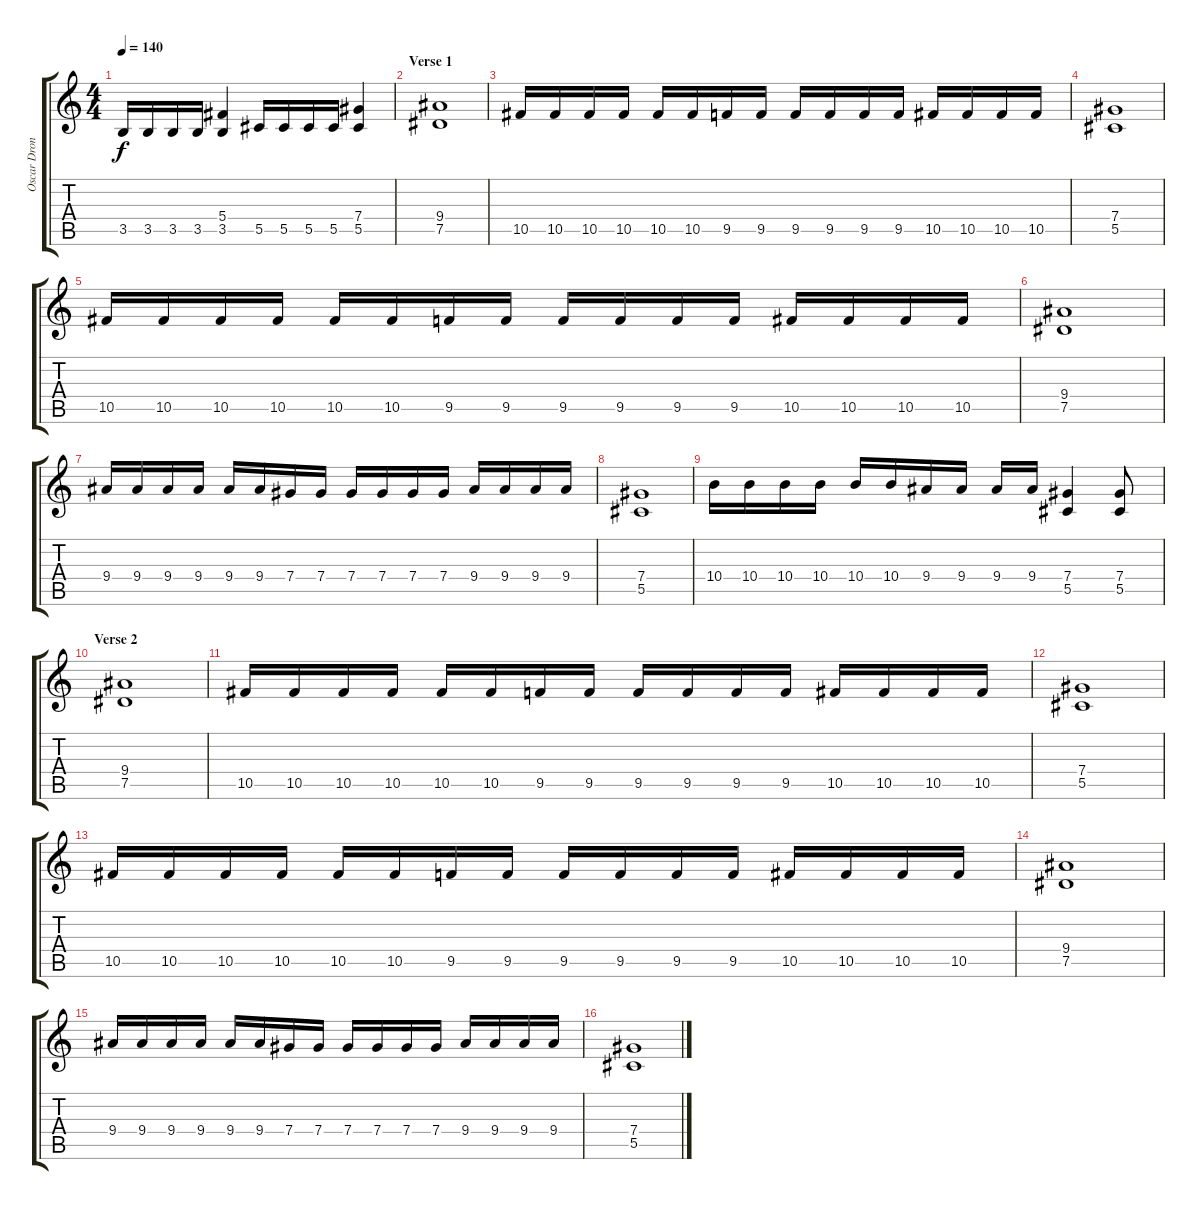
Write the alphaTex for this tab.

\track ("Oscar Dronjak :: Guitar 2" "Oscar Dron") {instrument distortionguitar}
\staff {score tabs}
\tuning (Eb4 Bb3 Gb3 Db3 Ab2 Eb2) {hide}
\ts (4 4)
\tempo 140
\clef g2
\ks c
3.5.16{dy f} 3.5.16 3.5.16 3.5.16 (5.4 3.5).4 5.5.16 5.5.16 5.5.16 5.5.16 (7.4 5.5).4 |
\section ("" "Verse 1")
(9.4 7.5).1 |
10.5.16 10.5.16 10.5.16 10.5.16 10.5.16 10.5.16 9.5.16 9.5.16 9.5.16 9.5.16 9.5.16 9.5.16 10.5.16 10.5.16 10.5.16 10.5.16 |
(7.4 5.5).1 |
10.5.16 10.5.16 10.5.16 10.5.16 10.5.16 10.5.16 9.5.16 9.5.16 9.5.16 9.5.16 9.5.16 9.5.16 10.5.16 10.5.16 10.5.16 10.5.16 |
(9.4 7.5).1 |
9.4.16 9.4.16 9.4.16 9.4.16 9.4.16 9.4.16 7.4.16 7.4.16 7.4.16 7.4.16 7.4.16 7.4.16 9.4.16 9.4.16 9.4.16 9.4.16 |
(7.4 5.5).1 |
10.4.16 10.4.16 10.4.16 10.4.16 10.4.16 10.4.16 9.4.16 9.4.16 9.4.16 9.4.16 (7.4 5.5).4 (7.4 5.5).8 |
\section ("" "Verse 2")
(9.4 7.5).1 |
10.5.16 10.5.16 10.5.16 10.5.16 10.5.16 10.5.16 9.5.16 9.5.16 9.5.16 9.5.16 9.5.16 9.5.16 10.5.16 10.5.16 10.5.16 10.5.16 |
(7.4 5.5).1 |
10.5.16 10.5.16 10.5.16 10.5.16 10.5.16 10.5.16 9.5.16 9.5.16 9.5.16 9.5.16 9.5.16 9.5.16 10.5.16 10.5.16 10.5.16 10.5.16 |
(9.4 7.5).1 |
9.4.16 9.4.16 9.4.16 9.4.16 9.4.16 9.4.16 7.4.16 7.4.16 7.4.16 7.4.16 7.4.16 7.4.16 9.4.16 9.4.16 9.4.16 9.4.16 |
(7.4 5.5).1
